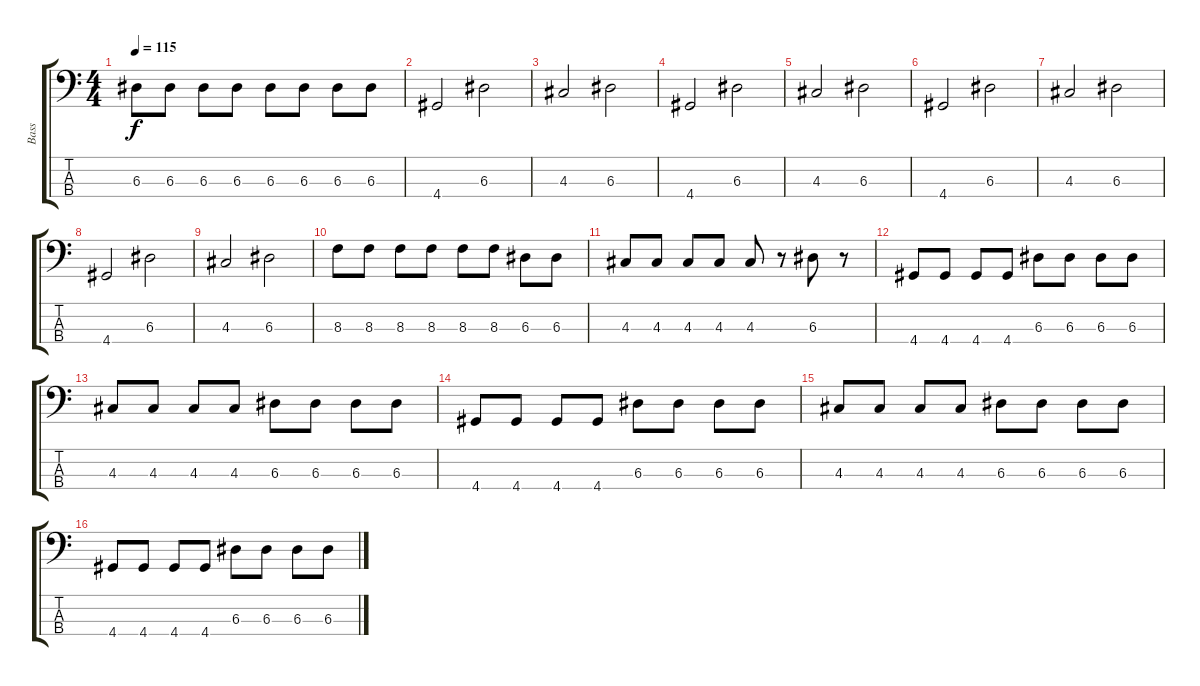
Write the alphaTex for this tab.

\track ("Bass" "Bass") {instrument electricbasspick}
\staff {score tabs}
\tuning (G2 D2 A1 E1) {hide}
\ts (4 4)
\tempo 115
\clef f4
\ks c
6.3.8{dy f} 6.3.8 6.3.8 6.3.8 6.3.8 6.3.8 6.3.8 6.3.8 |
4.4.2 6.3.2 |
4.3.2 6.3.2 |
4.4.2 6.3.2 |
4.3.2 6.3.2 |
4.4.2 6.3.2 |
4.3.2 6.3.2 |
4.4.2 6.3.2 |
4.3.2 6.3.2 |
8.3.8 8.3.8 8.3.8 8.3.8 8.3.8 8.3.8 6.3.8 6.3.8 |
4.3.8 4.3.8 4.3.8 4.3.8 4.3.8 r.8 6.3.8 r.8 |
4.4.8 4.4.8 4.4.8 4.4.8 6.3.8 6.3.8 6.3.8 6.3.8 |
4.3.8 4.3.8 4.3.8 4.3.8 6.3.8 6.3.8 6.3.8 6.3.8 |
4.4.8 4.4.8 4.4.8 4.4.8 6.3.8 6.3.8 6.3.8 6.3.8 |
4.3.8 4.3.8 4.3.8 4.3.8 6.3.8 6.3.8 6.3.8 6.3.8 |
4.4.8 4.4.8 4.4.8 4.4.8 6.3.8 6.3.8 6.3.8 6.3.8
